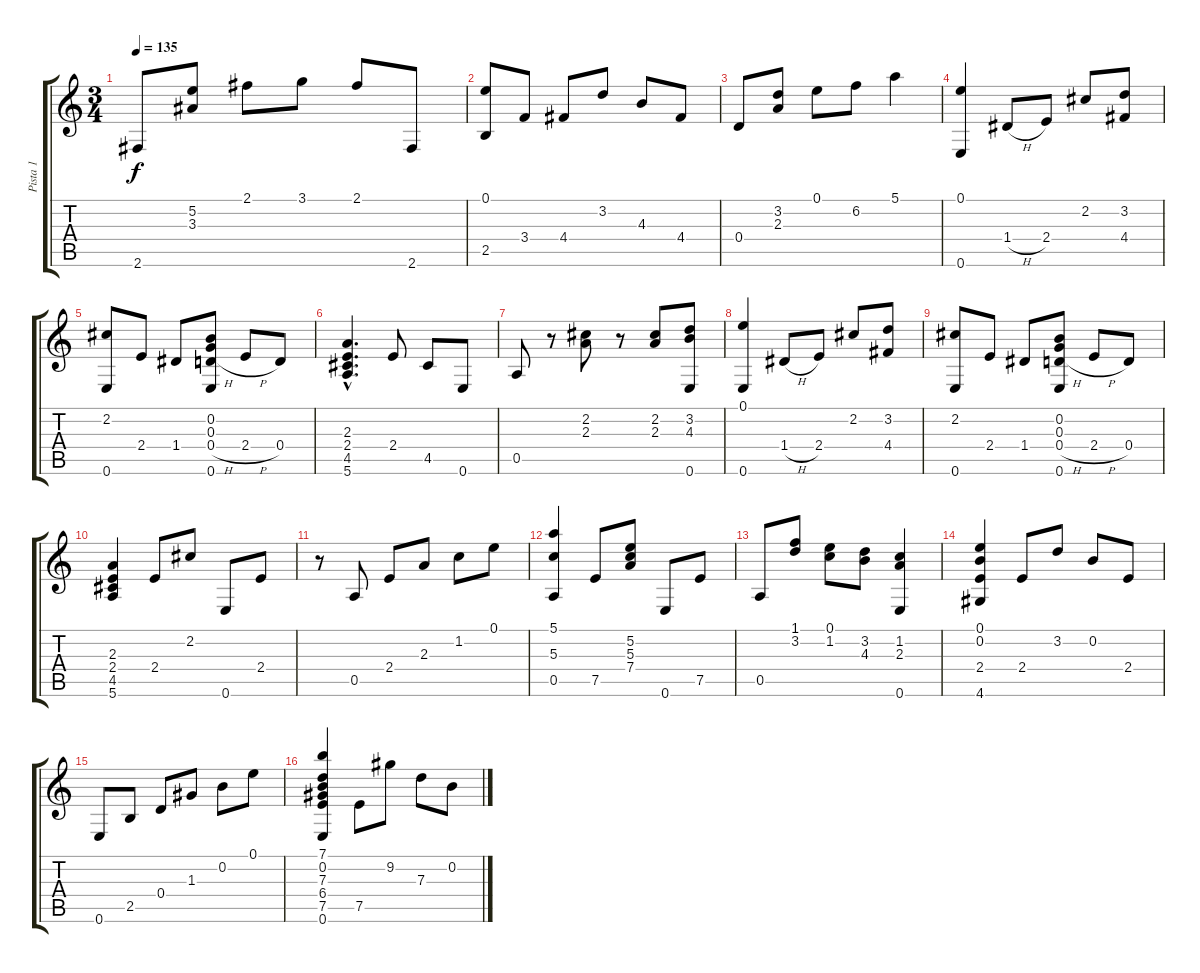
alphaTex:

\track ("Pista 1" "Pista 1") {instrument acousticguitarnylon}
\staff {score tabs}
\tuning (E4 B3 G3 D3 A2 E2) {hide}
\ts (3 4)
\tempo 135
\clef g2
\ks c
2.6.8{dy f} (5.2 3.3).8 2.1.8 3.1.8 2.1.8 2.6.8 |
(0.1 2.5).8 3.4.8 4.4.8 3.2.8 4.3.8 4.4.8 |
0.4.8 (3.2 2.3).8 0.1.8 6.2.8 5.1.4 |
(0.1 0.6).4 1.4{h}.8 2.4.8 2.2.8 (3.2 4.4).8 |
(2.2 0.6).8 2.4.8 1.4.8 (0.2 0.3 0.4{h} 0.6).8 2.4{h}.8 0.4.8 |
(2.3{hac} 2.4{hac} 4.5{hac} 5.6{hac}).4{d} 2.4.8 4.5.8 0.6.8 |
0.5.8 r.8 (2.2 2.3).8 r.8 (2.2 2.3).8 (3.2 4.3 0.6).8 |
(0.1 0.6).4 1.4{h}.8 2.4.8 2.2.8 (3.2 4.4).8 |
(2.2 0.6).8 2.4.8 1.4.8 (0.2 0.3 0.4{h} 0.6).8 2.4{h}.8 0.4.8 |
(2.3 2.4 4.5 5.6).4 2.4.8 2.2.8 0.6.8 2.4.8 |
r.8 0.5.8 2.4.8 2.3.8 1.2.8 0.1.8 |
(5.1 5.3 0.5).4 7.5.8 (5.2 5.3 7.4).8 0.6.8 7.5.8 |
0.5.8 (1.1 3.2).8 (0.1 1.2).8 (3.2 4.3).8 (1.2 2.3 0.6).4 |
(0.1 0.2 2.4 4.6).4 2.4.8 3.2.8 0.2.8 2.4.8 |
0.6.8 2.5.8 0.4.8 1.3.8 0.2.8 0.1.8 |
(7.1 0.2 7.3 6.4 7.5 0.6).4 7.5.8 9.2.8 7.3.8 0.2.8
